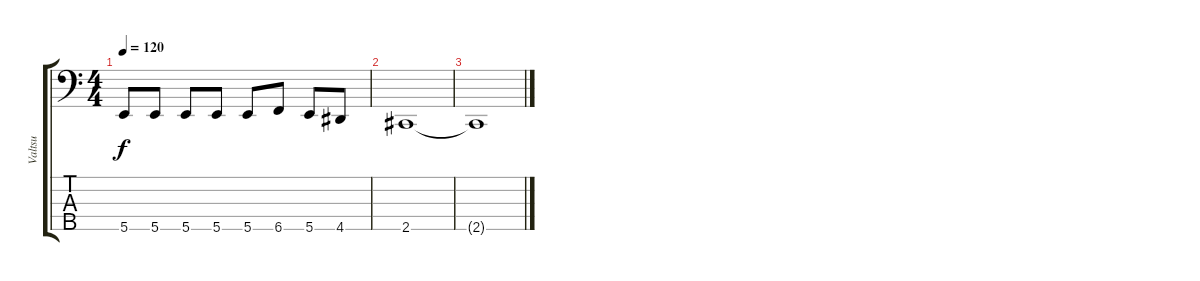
\track ("Valtsu" "Valtsu") {instrument electricbasspick}
\staff {score tabs}
\tuning (G2 D2 A1 E1 B0) {hide}
\ts (4 4)
\tempo 120
\clef f4
\ks c
5.5{t}.8{dy f} 5.5.8 5.5.8 5.5.8 5.5.8 6.5.8 5.5.8 4.5.8 |
2.5.1 |
2.5{t}.1
